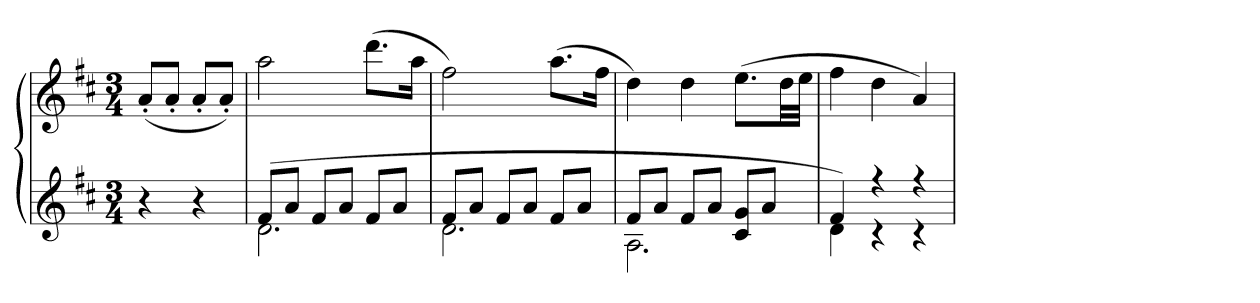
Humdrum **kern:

**kern	**kern
*part1	*part1
*staff2	*staff1
*clefG2	*clefG2
*k[f#c#]	*k[f#c#]
*M3/4	*M3/4
=	=
4r	(8a'L
.	8a'J
4r	8a'L
.	8a'J)
=17	=17
*^	*
(8f#L	2.d	2aa
8aJ	.	.
8f#L	.	.
8aJ	.	.
8f#L	.	(8.dddL
8aJ	.	.
.	.	16aaJk
=18	=18	=18
8f#L	2.d	2ff#)
8aJ	.	.
8f#L	.	.
8aJ	.	.
8f#L	.	(8.aaL
8aJ	.	.
.	.	16ff#Jk
=19	=19	=19
8f#L	2.A	4dd)
8aJ	.	.
8f#L	.	4dd
8aJ	.	.
8c# 8gL	.	(8.eeL
8aJ	.	.
.	.	32ddLL
.	.	32eeJJJ
=20	=20	=20
4f#)	4d	4ff#
4r	4r	4dd
4r	4r	4a)
*v	*v	*
=	=
*-	*-
